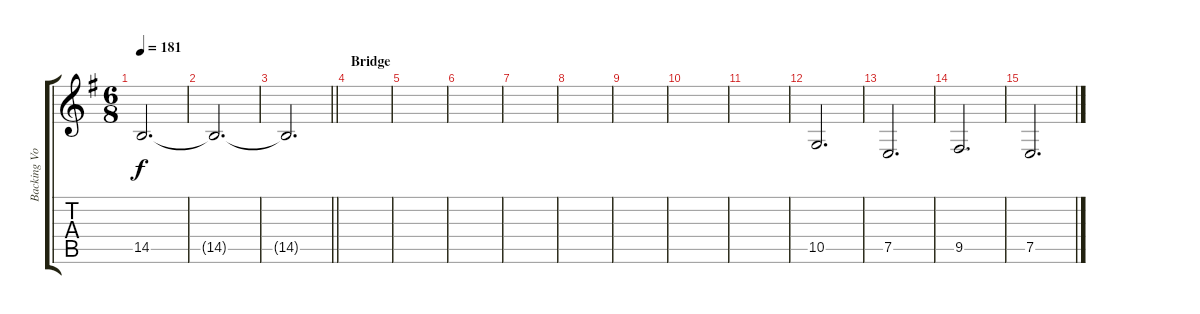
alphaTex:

\track ("Backing Vocals" "Backing Vo") {instrument clarinet}
\staff {score tabs}
\tuning (E4 B3 G3 D3 A2 E2) {hide}
\ts (6 8)
\tempo 181
\clef g2
\ks eminor
14.5{t}.2{d dy f} |
14.5{t}.2{d} |
\barLineRight lightlight
14.5{t}.2{d volume 0} |
\section ("" "Bridge")
|
|
|
|
|
|
|
|
10.5.2{d} |
7.5.2{d} |
9.5.2{d} |
7.5.2{d}
